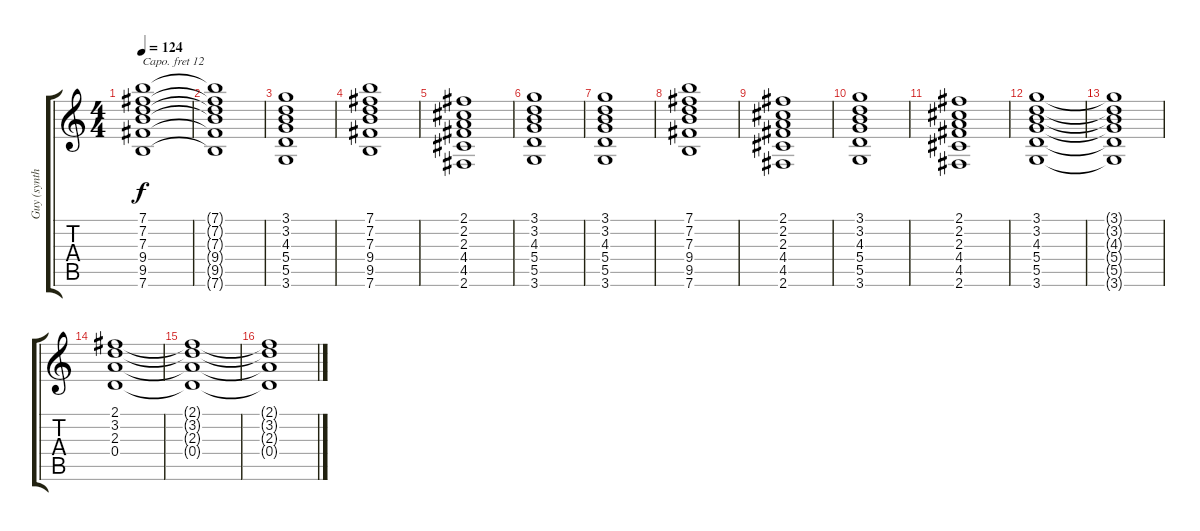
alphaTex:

\track ("Guy (synth)" "Guy (synth") {instrument fx6goblins}
\staff {score tabs}
\capo 12
\tuning (E4 B3 G3 D3 A2 E2) {hide}
\ts (4 4)
\tempo 124
\clef g2
\ks c
(7.1 7.2 7.3 9.4 9.5 7.6).1{dy f} |
(7.1{t} 7.2{t} 7.3{t} 9.4{t} 9.5{t} 7.6{t}).1 |
(3.1 3.2 4.3 5.4 5.5 3.6).1 |
(7.1 7.2 7.3 9.4 9.5 7.6).1 |
(2.1 2.2 2.3 4.4 4.5 2.6).1 |
(3.1 3.2 4.3 5.4 5.5 3.6).1 |
(3.1 3.2 4.3 5.4 5.5 3.6).1 |
(7.1 7.2 7.3 9.4 9.5 7.6).1 |
(2.1 2.2 2.3 4.4 4.5 2.6).1 |
(3.1 3.2 4.3 5.4 5.5 3.6).1 |
(2.1 2.2 2.3 4.4 4.5 2.6).1 |
(3.1 3.2 4.3 5.4 5.5 3.6).1 |
(3.1{t} 3.2{t} 4.3{t} 5.4{t} 5.5{t} 3.6{t}).1 |
(2.1 3.2 2.3 0.4).1 |
(2.1{t} 3.2{t} 2.3{t} 0.4{t}).1 |
(2.1{t} 3.2{t} 2.3{t} 0.4{t}).1
